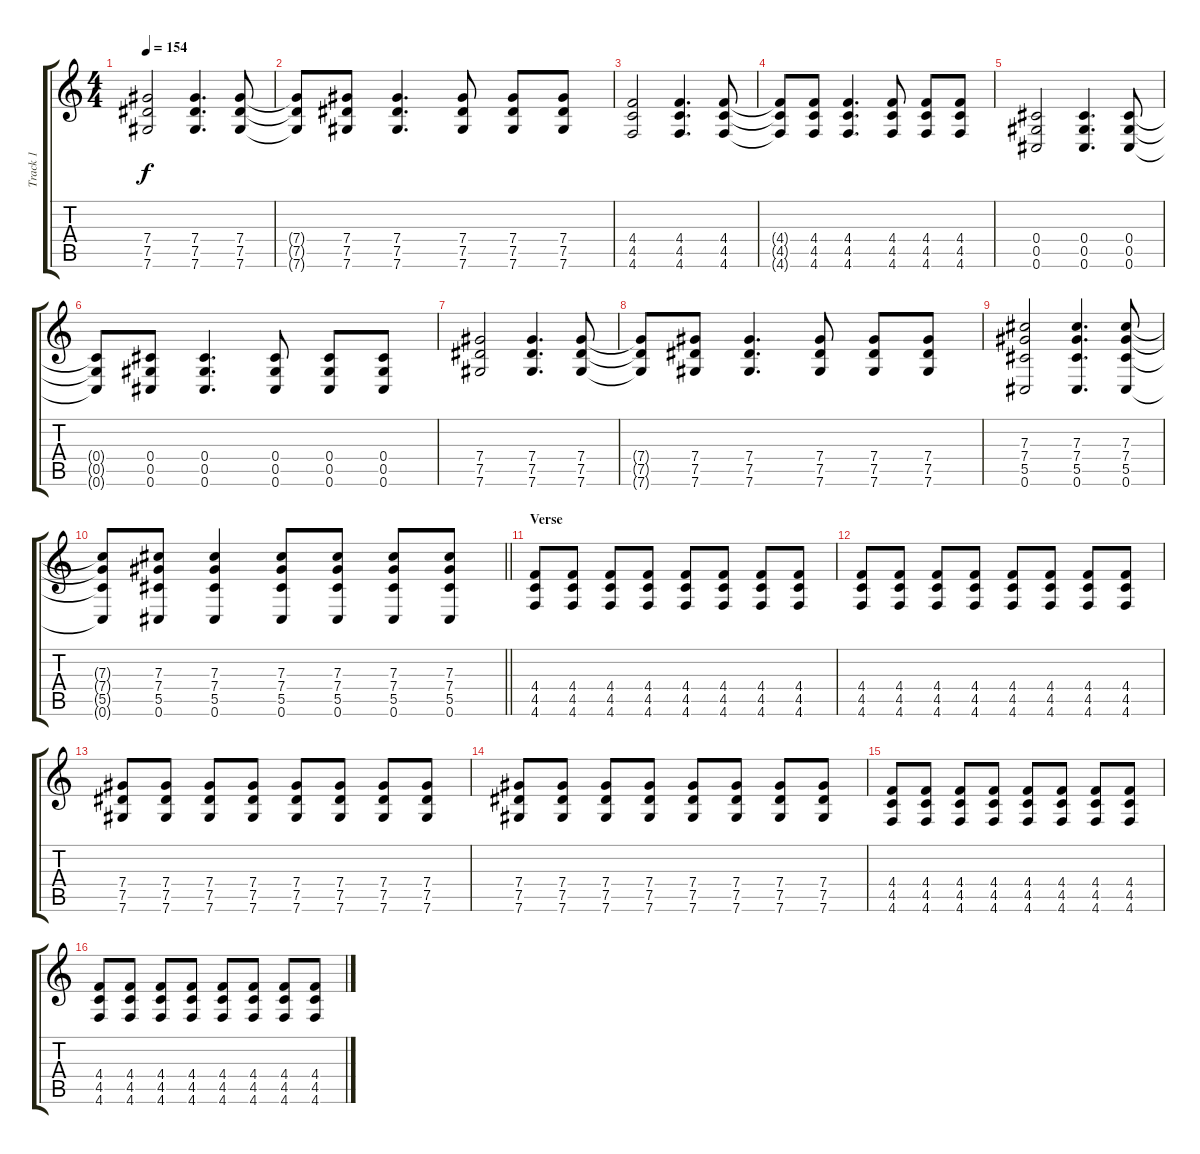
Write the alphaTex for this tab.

\track ("Track 1" "Track 1") {instrument overdrivenguitar}
\staff {score tabs}
\tuning (Eb4 Bb3 Gb3 Db3 Ab2 Db2) {hide}
\ts (4 4)
\tempo 154
\clef g2
\ks c
(7.4 7.5 7.6).2{dy f} (7.4 7.5 7.6).4{d} (7.4 7.5 7.6).8 |
(7.4{t} 7.5{t} 7.6{t}).8 (7.4 7.5 7.6).8 (7.4 7.5 7.6).4{d} (7.4 7.5 7.6).8 (7.4 7.5 7.6).8 (7.4 7.5 7.6).8 |
(4.4 4.5 4.6).2 (4.4 4.5 4.6).4{d} (4.4 4.5 4.6).8 |
(4.4{t} 4.5{t} 4.6{t}).8 (4.4 4.5 4.6).8 (4.4 4.5 4.6).4{d} (4.4 4.5 4.6).8 (4.4 4.5 4.6).8 (4.4 4.5 4.6).8 |
(0.4 0.5 0.6).2 (0.4 0.5 0.6).4{d} (0.4 0.5 0.6).8 |
(0.4{t} 0.5{t} 0.6{t}).8 (0.4 0.5 0.6).8 (0.4 0.5 0.6).4{d} (0.4 0.5 0.6).8 (0.4 0.5 0.6).8 (0.4 0.5 0.6).8 |
(7.4 7.5 7.6).2 (7.4 7.5 7.6).4{d} (7.4 7.5 7.6).8 |
(7.4{t} 7.5{t} 7.6{t}).8 (7.4 7.5 7.6).8 (7.4 7.5 7.6).4{d} (7.4 7.5 7.6).8 (7.4 7.5 7.6).8 (7.4 7.5 7.6).8 |
(7.3 7.4 5.5 0.6).2 (7.3 7.4 5.5 0.6).4{d} (7.3 7.4 5.5 0.6).8 |
\barLineRight lightlight
(7.3{t} 7.4{t} 5.5{t} 0.6{t}).8 (7.3 7.4 5.5 0.6).8 (7.3 7.4 5.5 0.6).4 (7.3 7.4 5.5 0.6).8 (7.3 7.4 5.5 0.6).8 (7.3 7.4 5.5 0.6).8 (7.3 7.4 5.5 0.6).8 |
\section ("" "Verse")
(4.4 4.5 4.6).8 (4.4 4.5 4.6).8 (4.4 4.5 4.6).8 (4.4 4.5 4.6).8 (4.4 4.5 4.6).8 (4.4 4.5 4.6).8 (4.4 4.5 4.6).8 (4.4 4.5 4.6).8 |
(4.4 4.5 4.6).8 (4.4 4.5 4.6).8 (4.4 4.5 4.6).8 (4.4 4.5 4.6).8 (4.4 4.5 4.6).8 (4.4 4.5 4.6).8 (4.4 4.5 4.6).8 (4.4 4.5 4.6).8 |
(7.4 7.5 7.6).8 (7.4 7.5 7.6).8 (7.4 7.5 7.6).8 (7.4 7.5 7.6).8 (7.4 7.5 7.6).8 (7.4 7.5 7.6).8 (7.4 7.5 7.6).8 (7.4 7.5 7.6).8 |
(7.4 7.5 7.6).8 (7.4 7.5 7.6).8 (7.4 7.5 7.6).8 (7.4 7.5 7.6).8 (7.4 7.5 7.6).8 (7.4 7.5 7.6).8 (7.4 7.5 7.6).8 (7.4 7.5 7.6).8 |
(4.4 4.5 4.6).8 (4.4 4.5 4.6).8 (4.4 4.5 4.6).8 (4.4 4.5 4.6).8 (4.4 4.5 4.6).8 (4.4 4.5 4.6).8 (4.4 4.5 4.6).8 (4.4 4.5 4.6).8 |
(4.4 4.5 4.6).8 (4.4 4.5 4.6).8 (4.4 4.5 4.6).8 (4.4 4.5 4.6).8 (4.4 4.5 4.6).8 (4.4 4.5 4.6).8 (4.4 4.5 4.6).8 (4.4 4.5 4.6).8
